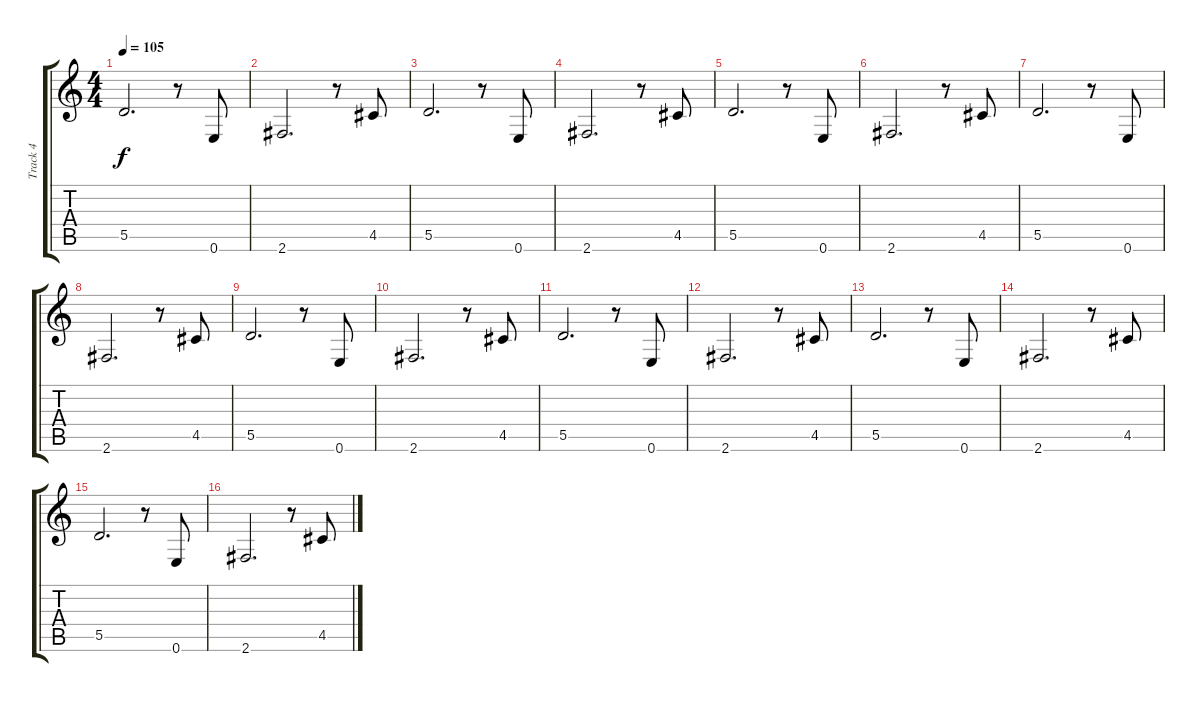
\track ("Track 4" "Track 4") {instrument overdrivenguitar}
\staff {score tabs}
\tuning (E4 B3 G3 D3 A2 E2) {hide}
\ts (4 4)
\tempo 105
\clef g2
\ks c
5.5.2{d dy f} r.8 0.6.8 |
2.6.2{d} r.8 4.5.8 |
5.5.2{d} r.8 0.6.8 |
2.6.2{d} r.8 4.5.8 |
5.5.2{d} r.8 0.6.8 |
2.6.2{d} r.8 4.5.8 |
5.5.2{d} r.8 0.6.8 |
2.6.2{d} r.8 4.5.8 |
5.5.2{d} r.8 0.6.8 |
2.6.2{d} r.8 4.5.8 |
5.5.2{d} r.8 0.6.8 |
2.6.2{d} r.8 4.5.8 |
5.5.2{d} r.8 0.6.8 |
2.6.2{d} r.8 4.5.8 |
5.5.2{d} r.8 0.6.8 |
2.6.2{d} r.8 4.5.8
